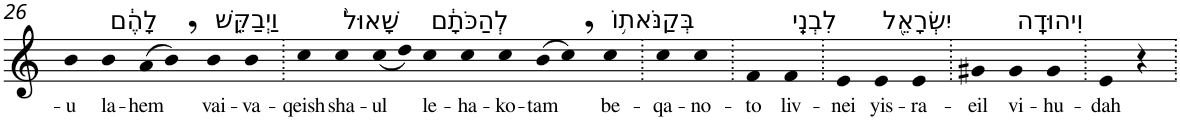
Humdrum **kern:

**kern	**text
*part1	*part1
*staff1	*staff1
*I"Piano	*
*I'Pno	*
!!LO:PB:g=z
*clefG2	*
*k[]	*
=26	=26
!	!LO:LY:b
4b	-u
!LO:TX:a:t=לָהֶ֔ם	!
!	!LO:LY:b
4b	la-
!	!LO:LY:b
(>8a	-hem
8b,)	.
!LO:TX:a:t=וַיְבַקֵּ֤שׁ	!
!	!LO:LY:b
4b	vai-
!	!LO:LY:b
4b	-va-
=27.	=27.
!	!LO:LY:b
4cc	-qeish
!LO:TX:a:t=שָׁאוּל֙	!
!	!LO:LY:b
4cc	sha-
!	!LO:LY:b
(<8cc	-ul
8dd)	.
!LO:TX:a:t=לְהַכֹּתָ֔ם	!
!	!LO:LY:b
4cc	le-
!	!LO:LY:b
4cc	-ha-
!	!LO:LY:b
4cc	-ko-
!	!LO:LY:b
(>8b	-tam
8cc,)	.
!LO:TX:a:t=בְּקַנֹּאת֥וֹ	!
!	!LO:LY:b
4cc	be-
=28.	=28.
!	!LO:LY:b
4cc	-qa-
!	!LO:LY:b
4cc	-no-
=29.	=29.
!	!LO:LY:b
4f	-to
!LO:TX:a:t=לִבְנֵֽי	!
!	!LO:LY:b
4f	liv-
=30.	=30.
!	!LO:LY:b
4e	-nei
!LO:TX:a:t=יִשְׂרָאֵ֖ל	!
!	!LO:LY:b
4e	yis-
!	!LO:LY:b
4e	-ra-
=31.	=31.
!	!LO:LY:b
4g#X	-eil
!LO:TX:a:t=וִיהוּדָֽה	!
!	!LO:LY:b
4g#	vi-
!	!LO:LY:b
4g#	-hu-
=32.	=32.
!	!LO:LY:b
4e	-dah
4r	.
=.	=.
*-	*-
